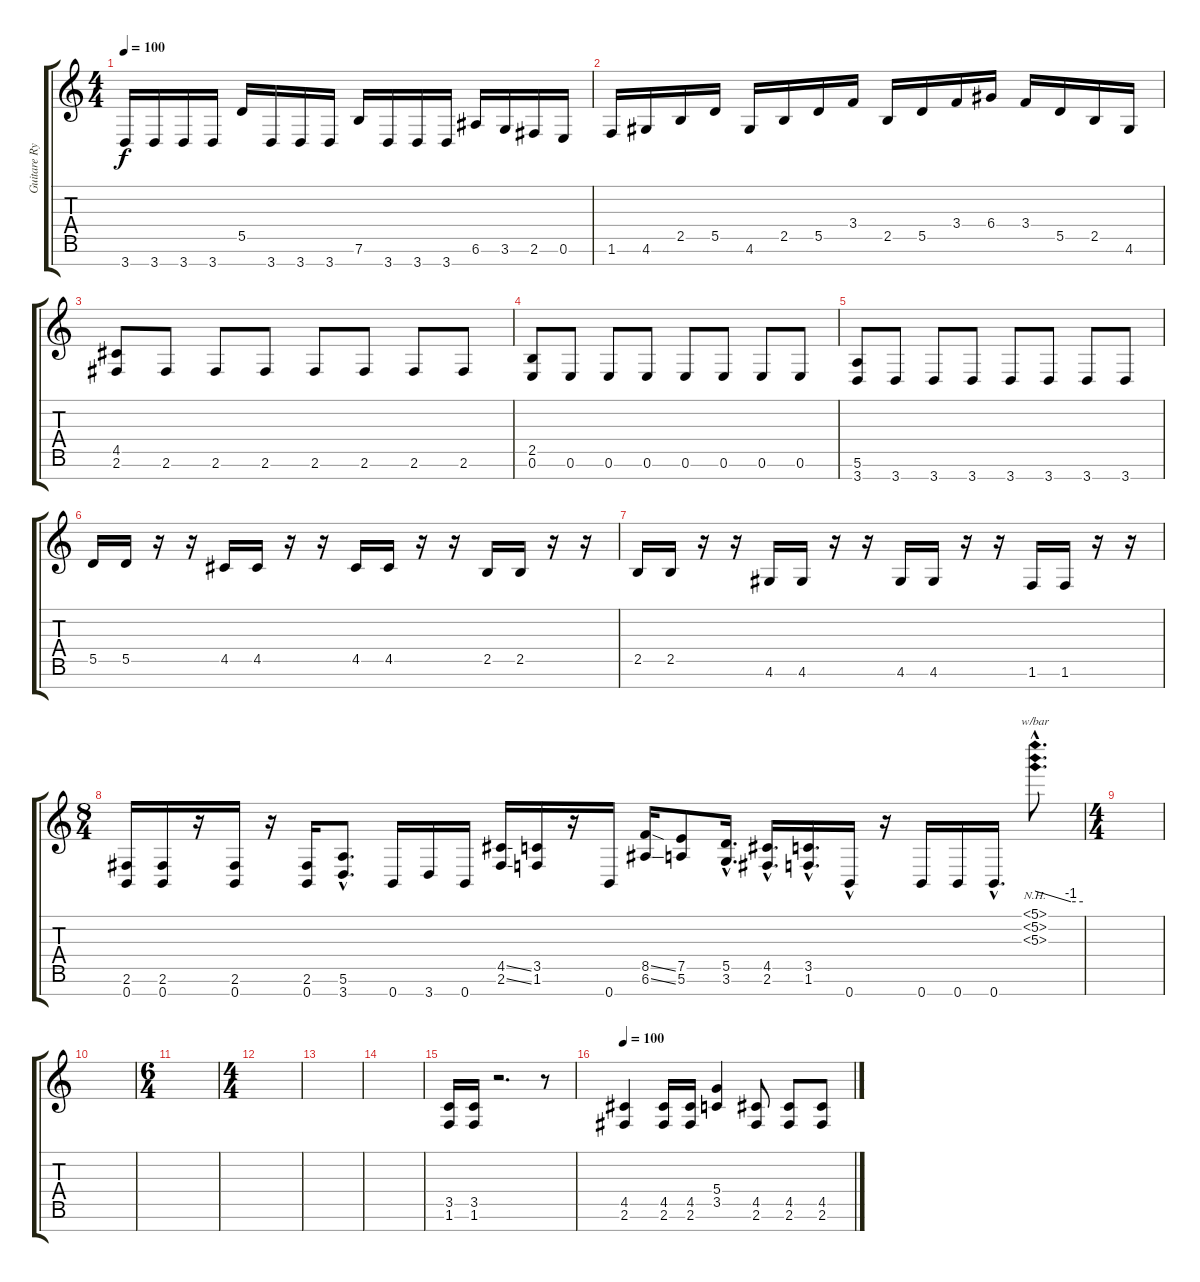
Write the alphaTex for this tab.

\track ("Guitare Rythmique" "Guitare Ry") {instrument distortionguitar}
\staff {score tabs}
\tuning (E4 B3 G3 D3 A2 E2 B1) {hide}
\ts (4 4)
\tempo 100
\clef g2
\ks c
3.7.16{dy f} 3.7.16 3.7.16 3.7.16 5.5.16 3.7.16 3.7.16 3.7.16 7.6.16 3.7.16 3.7.16 3.7.16 6.6.16 3.6.16 2.6.16 0.6.16 |
1.6.16 4.6.16 2.5.16 5.5.16 4.6.16 2.5.16 5.5.16 3.4.16 2.5.16 5.5.16 3.4.16 6.4.16 3.4.16 5.5.16 2.5.16 4.6.16 |
(4.5 2.6).8 2.6.8 2.6.8 2.6.8 2.6.8 2.6.8 2.6.8 2.6.8 |
(2.5 0.6).8 0.6.8 0.6.8 0.6.8 0.6.8 0.6.8 0.6.8 0.6.8 |
(5.6 3.7).8 3.7.8 3.7.8 3.7.8 3.7.8 3.7.8 3.7.8 3.7.8 |
5.5.16 5.5.16 r.16 r.16 4.5.16 4.5.16 r.16 r.16 4.5.16 4.5.16 r.16 r.16 2.5.16 2.5.16 r.16 r.16 |
2.5.16 2.5.16 r.16 r.16 4.6.16 4.6.16 r.16 r.16 4.6.16 4.6.16 r.16 r.16 1.6.16 1.6.16 r.16 r.16 |
\ts (8 4)
(2.6 0.7).16 (2.6 0.7).16 r.16 (2.6 0.7).16 r.16 (2.6 0.7).16 (5.6{hac} 3.7{hac}).8{d} 0.7.16 3.7.16 0.7.16 (4.5{ss} 2.6{ss}).16 (3.5 1.6).16 r.16 0.7.16 (8.5{ss} 6.6{ss}).16 (7.5 5.6).8 (5.5{hac} 3.6{hac}).16{d} (4.5{hac} 2.6{hac}).16{d} (3.5{hac} 1.6{hac}).16{d} 0.7{hac}.16 r.16 0.7.16 0.7.16 0.7{hac}.16{d} (5.1{nh hac} 5.2{nh hac} 5.3{nh hac}).8{d tbe (custom default 0 0 45 -4 60 -4)} |
\ts (4 4)
|
|
\ts (6 4)
|
\ts (4 4)
|
|
|
(3.5 1.6).16 (3.5 1.6).16 r.2{d} r.8 |
\tempo 100
(4.5 2.6).4 (4.5 2.6).16 (4.5 2.6).16 (5.4 3.5).4 (4.5 2.6).8 (4.5 2.6).8 (4.5 2.6).8
